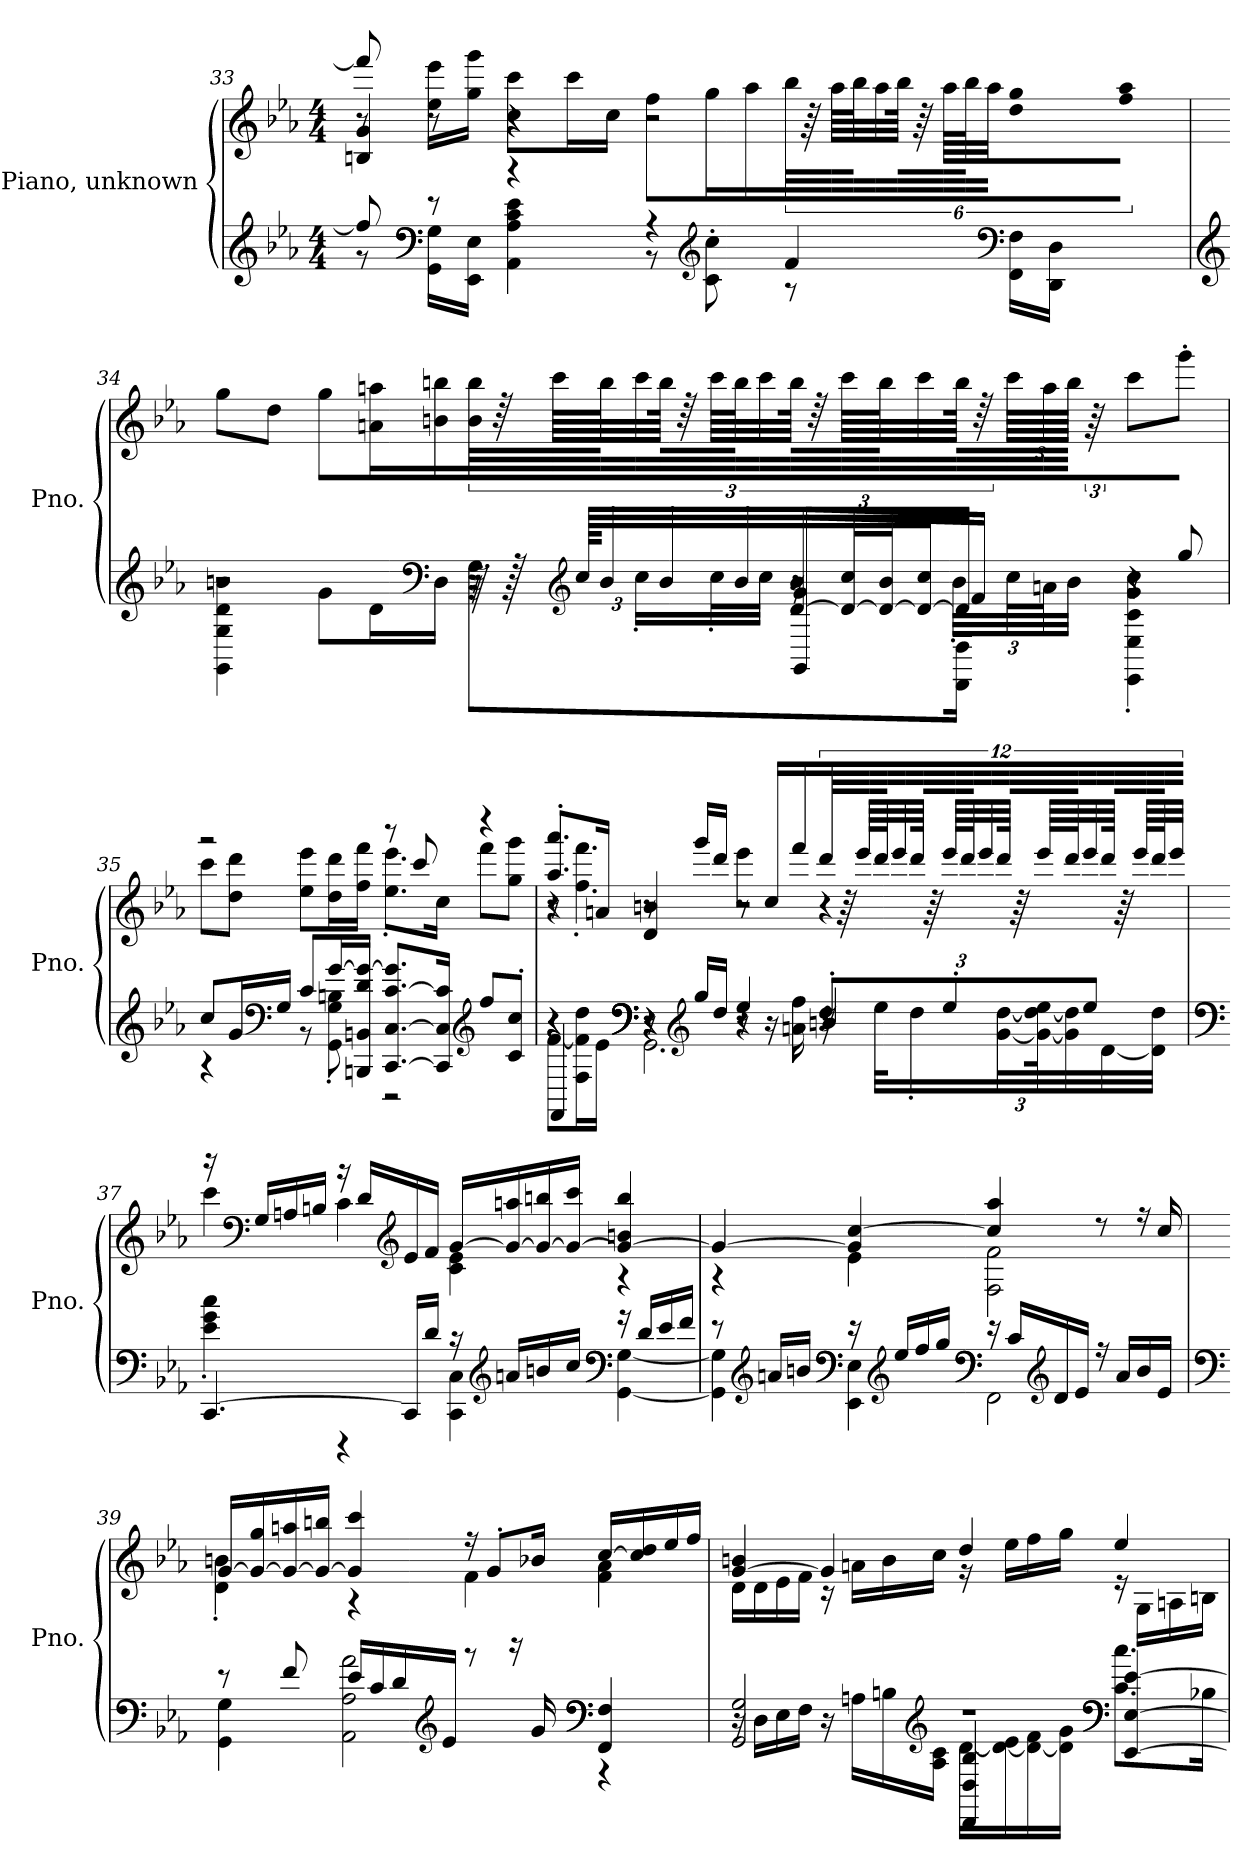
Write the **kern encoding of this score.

**kern	**kern
*part1	*part1
*staff2	*staff1
*I"Piano, unknown	*
*I'Pno.	*
!!LO:LB:g=z
*clefG2	*clefG2
*k[b-e-a-]	*k[b-e-a-]
*M4/4	*M4/4
=33	=33
*^	*^
*	*	*	*^
8ff/]	8r	8fff/]	8r	4Bn/ 4g/
*clefF4	*	*	*	*
8r	16GG\ 16G\LL	8r	16ee-\ 16eee-\LL	.
.	16EE-\ 16E-\JJ	.	16gg\ 16ggg\JJ	.
4r	4AA-\ 4A-\ 4c\ 4e-\	4r	8cc\ 8ccc\L	4r
.	.	.	16ccc\L	.
.	.	.	16cc\JJ	.
4r	8r	2r	8ff\L	2r
*clefG2	*	*	*	*
.	8c\' 8cc\'	.	16gg\L	.
.	.	.	16aa-\	.
4f/	8r	.	96bb-\JJkk	.
.	.	.	96r	.
.	.	.	96aa-\LLLL	.
*	*	*	*Xbrackettup	*
.	.	.	96bb-\J	.
.	.	.	48aa-\	.
*	*	*	*brackettup	*
.	.	.	96bb-\JJJk	.
.	.	.	96r	.
.	.	.	96aa-\LLLL	.
*	*	*	*Xbrackettup	*
.	.	.	96bb-\J	.
.	.	.	48aa-\J	.
*clefF4	*	*	*	*
.	16FF\ 16F\LL	.	16dd\ 16gg\	.
.	16DD\ 16D\JJ	.	16ff\ 16aa-\JJ	.
*v	*v	*	*	*
*	*v	*v	*v
!!LO:LB:g=z
=34	=34
*clefG2	*
*^	*
*	*^	*
*	*	*^	*
2r	4GG\ 4G\ 4d\ 4bn\	2r	2r	8gg\L
.	.	.	.	8dd\J
.	8g\L	.	.	8gg\L
.	16d\L	.	.	16an\ 16aan\L
*clefF4	*	*	*	*
.	16D\JJ	.	.	16bn\ 16bbn\
*	*	*	*	*brackettup
64r	24r	8r	8.G\L	96b\ 96bb\JJkk
.	.	.	.	96r
128r	.	.	.	.
.	.	.	.	96ccc\LLLL
*clefG2	*	*	*	*
128cc/KKLLL	.	.	.	.
*	*	*	*	*Xbrackettup
32b'/	.	.	.	96bb\J
.	24cc'\LL	.	.	48ccc\
*	*	*	*	*brackettup
32b'/	.	.	.	96bb\JJJk
.	.	.	.	96r
.	48cc'\L	.	.	96ccc\LLLL
*	*	*	*	*Xbrackettup
32b'/	.	.	.	96bb\J
.	48cc\JJJ	.	.	48ccc\
*Xbrackettup	*	*	*	*brackettup
[48d/ 48b/	16r	16GG/ 16g/LL	.	96bb\JJJk
.	.	.	.	96r
96d/_ 96cc/L	.	.	.	96ccc\LLLL
*	*	*	*	*Xbrackettup
96d/_ 96b/J	.	.	.	96bb\J
48d/_ 48cc/J	.	.	.	48ccc\
*	*	*	*	*brackettup
16d/JJ]	48b'\LLL	16f/JJ	16DD\ 16D\Jk	96bb\JJJk
.	.	.	.	96r
.	96cc\L	.	.	96ccc\LLLL
.	96an\J	.	.	96aa\
.	48b\JJJ	.	.	96bb\JJJJ
.	.	.	.	96r
8r	4EE-\' 4E-\' 4c\' 4g\' 4cc\'	4r	4r	8ccc\L
8gg/	.	.	.	8ggg'\J
*	*v	*v	*v	*
!!LO:LB:g=z
=35	=35	=35
*	*	*^
8cc/L	4r	2r	8ccc\L
16g/L	.	.	8dd\ 8ddd\J
*clefF4	*	*	*
16G/JJ	.	.	.
8c/L	8r	.	8ee-\ 8eee-\L
[16g/L	8GG\' 8G\' 8Bn\'	.	16dd\ 16ddd\L
16BBBn/ 16BBn/ 16d/ 16g/_JJ	.	.	16ff\ 16fff\JJ
[8.CC/ [8.C/ [8.c/ 8.g/]L	2r	8r	8.ee-\' 8.eee-\'L
.	.	8ccc/	.
16CC/] 16C/] 16c/]Jk	.	.	16cc\Jk
*clefG2	*	*	*
8ff/L	.	4r	8fff\L
8c/' 8cc/'J	.	.	8gg\ 8ggg\J
!!LO:LB:g=z
=36	=36	=36	=36
*^	*^	*	*^
4r	[8f\L	4FF/	4r	8.aa-/' 8.aaa-/'L	8r	4r
.	16F\ 16f\] 16dd\L	.	.	.	4.ff\' 4.fff\'	.
.	16e-\JJ	.	.	16an/Jk	.	.
*clefF4	*	*	*	*	*	*
8r	4r	4r	2.GG\	8r	.	4d/ 4bn/
*clefG2	*	*	*	*	*	*
16gg/LL	.	.	.	16ggg/LL	.	.
16dd/JJ	.	.	.	16ddd/JJ	.	.
4ee-/	8r	4r	.	8r	4eee-\	2r
.	16r	.	.	16cc/LL	.	.
.	16an\ 16ff\	.	.	16fff/	.	.
12dd'/L	32r	4bn/	.	96ddd/JJkk	4r	.
.	.	.	.	96r	.	.
.	.	.	.	96eee-/LLLL	.	.
*	*	*	*	*Xbrackettup	*	*
.	32ee-\KLL	.	.	96ddd/J	.	.
.	.	.	.	48eee-/	.	.
*	*	*	*	*brackettup	*	*
.	16dd'\	.	.	96ddd/JJJk	.	.
.	.	.	.	96r	.	.
12ee-'/	.	.	.	96eee-/LLLL	.	.
*	*	*	*	*Xbrackettup	*	*
.	.	.	.	96ddd/J	.	.
.	.	.	.	48eee-/	.	.
*	*	*	*	*brackettup	*	*
.	[48g\ [48dd\L	.	.	96ddd/JJJk	.	.
.	.	.	.	96r	.	.
.	96g\_ 96dd\_ 96ee-\K	.	.	96eee-/LLLL	.	.
*	*	*	*	*Xbrackettup	*	*
.	32g\] 32dd\]	.	.	96ddd/J	.	.
12ee-/J	.	.	.	48eee-/	.	.
*	*	*	*	*brackettup	*	*
.	[32d\	.	.	96ddd/JJJk	.	.
.	.	.	.	96r	.	.
.	.	.	.	96eee-/LLLL	.	.
*	*	*	*	*Xbrackettup	*	*
.	32d\] 32dd\JJJ	.	.	96ddd/J	.	.
.	.	.	.	48eee-/JJJ	.	.
*v	*v	*v	*v	*	*	*
*	*v	*v	*v
!!LO:PB:g=z
=37	=37
*clefF4	*
*^	*^
[4.CC/	4e-\' 4g\' 4cc\'	16r	4ccc\
*	*	*clefF4	*
.	.	16G/LL	.
.	.	16An/	.
.	.	16Bn/JJ	.
.	4r	16r	4c\
.	.	16d/LL	.
*	*	*clefG2	*
16CC/LL]	.	16e-/	.
16d/JJ	.	16f/JJ	.
16r	4CC\ 4C\	[16g/LL	4c\ 4e-\
*clefG2	*	*	*
16an/LL	.	16g/_ 16aan/	.
16bn/	.	16g/_ 16bbn/	.
16cc/JJ	.	16g/_ 16ccc/JJ	.
*clefF4	*	*	*
16r	[4GG\ [4G\	4g/_ 4bn/ 4bb/	4r
16d/LL	.	.	.
16e-/	.	.	.
16f/JJ	.	.	.
!!LO:LB:g=z	!!
=38	=38	=38	=38
8r	4GG\] 4G\]	4g/_	4r
*clefG2	*	*	*
16an/LL	.	.	.
16bn/JJ	.	.	.
*clefF4	*	*	*
16r	4EE-\ 4E-\	4g/] [4cc/	4e-\
*clefG2	*	*	*
16ee-/LL	.	.	.
16ff/	.	.	.
16gg/JJ	.	.	.
*clefF4	*	*	*
16r	2FF\	4cc/] 4aa-/	2F\ 2f\
16c/LL	.	.	.
*clefG2	*	*	*
16d/	.	.	.
16e-/JJ	.	.	.
16r	.	8r	.
16a/LL	.	.	.
16b/	.	16r	.
16e-/JJ	.	16cc/	.
!!LO:LB:g=z	!!
=39	=39	=39	=39
*clefF4	*	*	*
8r	4GG\ 4G\	[16g/LL	4d\' 4bn\'
.	.	16g/_ 16gg/	.
8f/	.	16g/_ 16aan/	.
.	.	16g/_ 16bbn/JJ	.
16e-/LL	2AA-\ 2A-\ 2a-\	4g/] 4ccc/	4r
16c/	.	.	.
16d/	.	.	.
*clefG2	*	*	*
16e-/JJ	.	.	.
8r	.	16r	4f\
.	.	8g'/L	.
16r	.	.	.
16g/	.	16b-X/Jk	.
*clefF4	*	*	*
4FF/ 4F/	4r	[16cc/LL	4f\ 4a-\
.	.	16cc/] 16dd/	.
.	.	16ee-/	.
.	.	16ff/JJ	.
!!LO:LB:g=z	!!
=40	=40	=40	=40
*	*^	*	*
1r	16r	2GG/ 2G/	[4g/ 4bn/	16d\LL
.	16D\LL	.	.	16d\
.	16E-\	.	.	16e-\
.	16F\JJ	.	.	16f\JJ
.	16r	.	4g/]	16r
.	16An\LL	.	.	16an\LL
.	16Bn\	.	.	16b\
*clefG2	*	*	*	*
.	16A\ 16c\JJ	.	.	16cc\JJ
.	[16d\LL	4DD/ 4D/ 4B/	4dd/	16r
.	16d\_ 16e-\	.	.	16ee-\LL
.	16d\_ 16f\	.	.	16ff\
.	16d\] 16g\JJ	.	.	16gg\JJ
*clefF4	*	*	*	*
.	8.c\ 8.cc\L	[4EE-/ [4E-/ [4e-/	4ee-/	16r
.	.	.	.	16G\LL
.	.	.	.	16An\
.	16B-X\Jk	.	.	16Bn\JJ
*v	*v	*v	*	*
*	*v	*v
=	=
*-	*-
